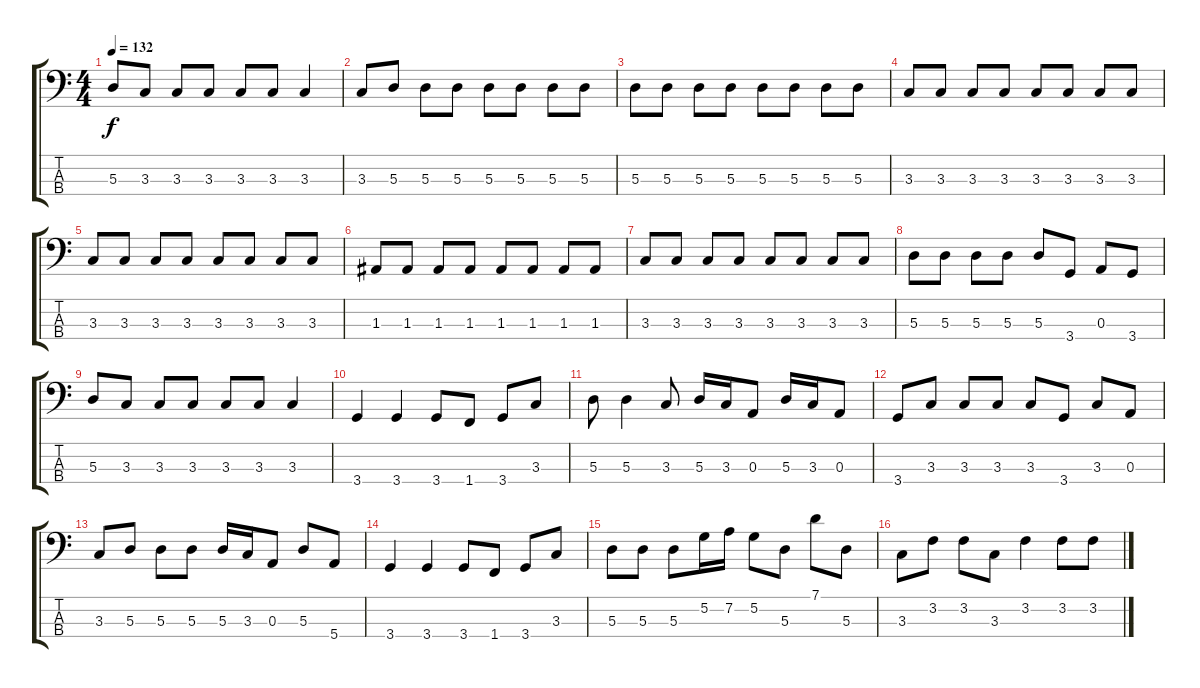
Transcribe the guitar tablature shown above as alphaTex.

\track "" {instrument electricbasspick}
\staff {score tabs}
\tuning (G2 D2 A1 E1) {hide}
\ts (4 4)
\tempo 132
\clef f4
\ks c
5.3.8{dy f} 3.3.8 3.3.8 3.3.8 3.3.8 3.3.8 3.3.4 |
3.3.8 5.3.8 5.3.8 5.3.8 5.3.8 5.3.8 5.3.8 5.3.8 |
5.3.8 5.3.8 5.3.8 5.3.8 5.3.8 5.3.8 5.3.8 5.3.8 |
3.3.8 3.3.8 3.3.8 3.3.8 3.3.8 3.3.8 3.3.8 3.3.8 |
3.3.8 3.3.8 3.3.8 3.3.8 3.3.8 3.3.8 3.3.8 3.3.8 |
1.3.8 1.3.8 1.3.8 1.3.8 1.3.8 1.3.8 1.3.8 1.3.8 |
3.3.8 3.3.8 3.3.8 3.3.8 3.3.8 3.3.8 3.3.8 3.3.8 |
5.3.8 5.3.8 5.3.8 5.3.8 5.3.8 3.4.8 0.3.8 3.4.8 |
5.3.8 3.3.8 3.3.8 3.3.8 3.3.8 3.3.8 3.3.4 |
3.4.4 3.4.4 3.4.8 1.4.8 3.4.8 3.3.8 |
5.3.8 5.3.4 3.3.8 5.3.16 3.3.16 0.3.8 5.3.16 3.3.16 0.3.8 |
3.4.8 3.3.8 3.3.8 3.3.8 3.3.8 3.4.8 3.3.8 0.3.8 |
3.3.8 5.3.8 5.3.8 5.3.8 5.3.16 3.3.16 0.3.8 5.3.8 5.4.8 |
3.4.4 3.4.4 3.4.8 1.4.8 3.4.8 3.3.8 |
5.3.8 5.3.8 5.3.8 5.2.16 7.2.16 5.2.8 5.3.8 7.1.8 5.3.8 |
3.3.8 3.2.8 3.2.8 3.3.8 3.2.4 3.2.8 3.2.8
